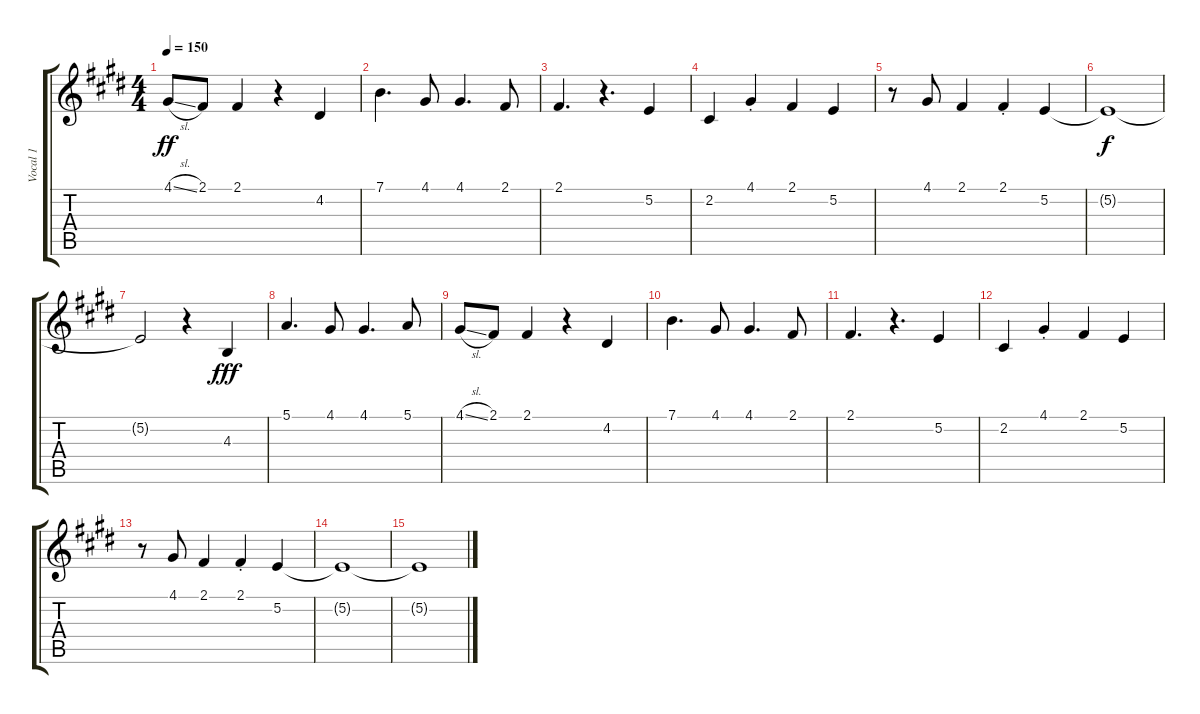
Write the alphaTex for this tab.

\track ("Vocal 1" "Vocal 1") {instrument baritonesax}
\staff {score tabs}
\tuning (E4 B3 G3 D3 A2 E2) {hide}
\ts (4 4)
\tempo 150
\clef g2
\ks e
4.1{sl}.8{dy ff} 2.1.8 2.1.4 r.4 4.2.4 |
7.1.4{d} 4.1.8 4.1.4{d} 2.1.8 |
2.1.4{d} r.4{d} 5.2.4 |
2.2.4 4.1{st}.4 2.1.4 5.2.4 |
r.8 4.1.8 2.1.4 2.1{st}.4 5.2.4 |
5.2{t}.1{dy f} |
5.2{t}.2 r.4 4.3.4{dy fff} |
5.1.4{d} 4.1.8 4.1.4{d} 5.1.8 |
4.1{sl}.8 2.1.8 2.1.4 r.4 4.2.4 |
7.1.4{d} 4.1.8 4.1.4{d} 2.1.8 |
2.1.4{d} r.4{d} 5.2.4 |
2.2.4 4.1{st}.4 2.1.4 5.2.4 |
r.8 4.1.8 2.1.4 2.1{st}.4 5.2.4 |
5.2{t}.1 |
5.2{t}.1
